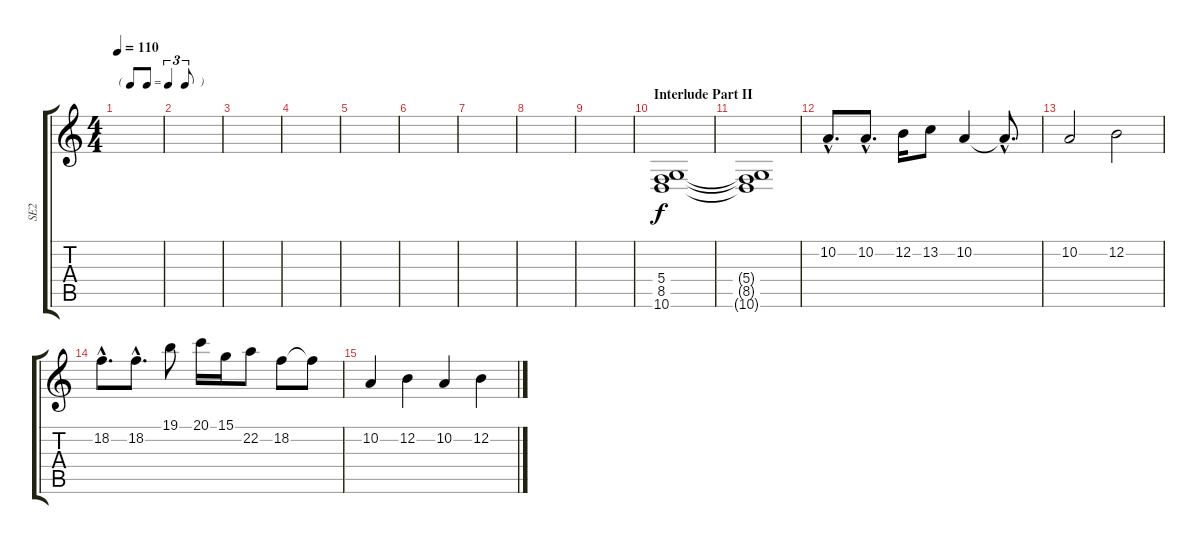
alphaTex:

\track ("SE2" "SE2") {instrument stringensemble1}
\staff {score tabs}
\tuning (E4 B3 G3 D3 A2 E2) {hide}
\ts (4 4)
\tf triplet8th
\tempo 110
\clef g2
\ks c
|
|
|
|
|
|
|
|
|
\section ("" "Interlude Part II")
(5.4 8.5 10.6).1 |
(5.4{t} 8.5{t} 10.6{t}).1 |
10.2{hac}.8{d} 10.2{hac}.8{d} 12.2.16 13.2.8 10.2.4 10.2{hac t}.8{d} |
10.2.2 12.2.2 |
18.2{hac}.8{d} 18.2{hac}.8{d} 19.1.8 20.1.16 15.1.16 22.2.8 18.2.8 18.2{t}.8 |
10.2.4 12.2.4 10.2.4 12.2.4
